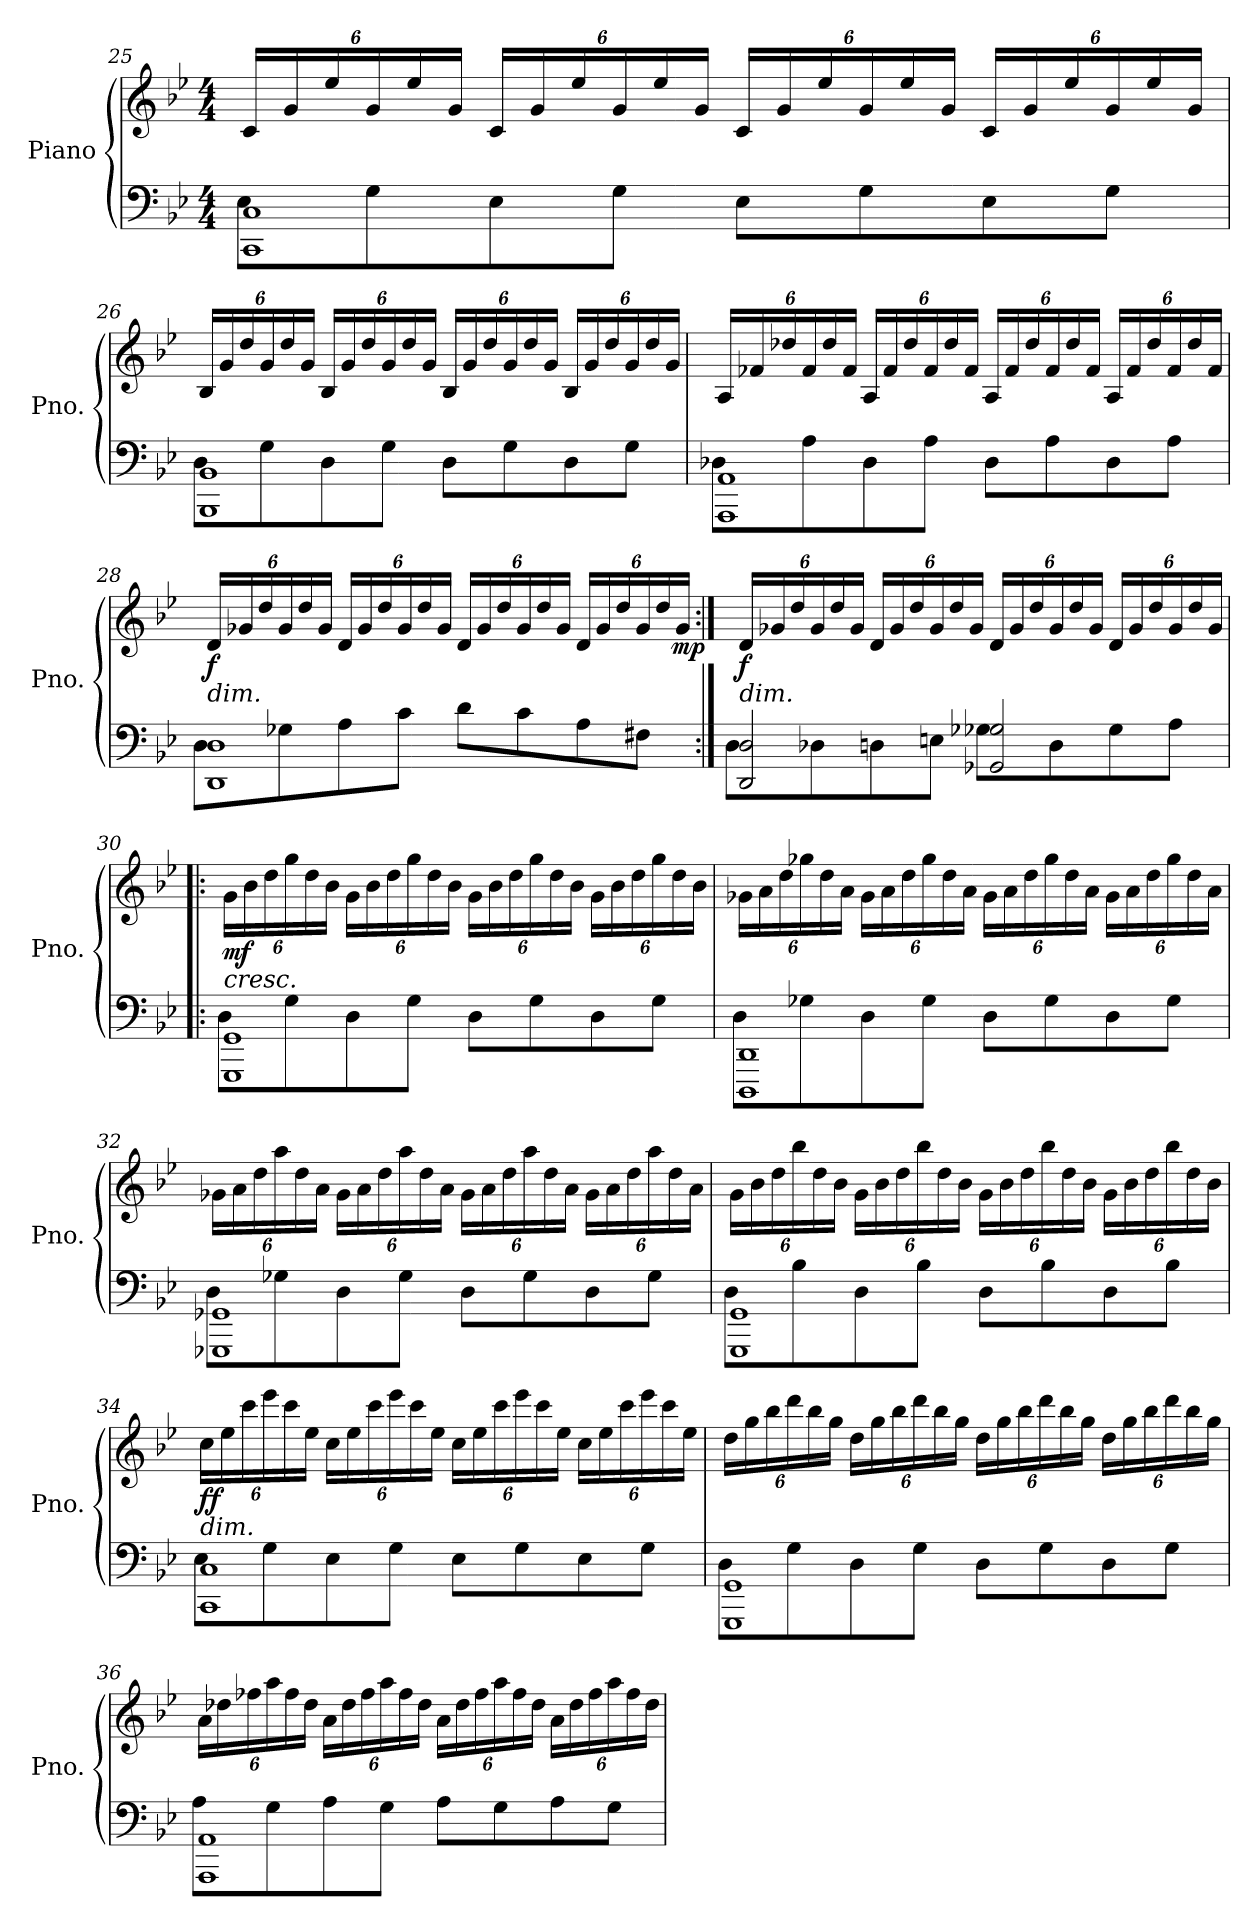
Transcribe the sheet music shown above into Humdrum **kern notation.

**kern	**kern	**dynam
*part1	*part1	*part1
*staff2	*staff1	*staff1/2
*I"Piano	*	*
*I'Pno.	*	*
!!LO:LB:g=z
*clefF4	*clefG2	*
*k[b-e-]	*k[b-e-]	*
*M4/4	*M4/4	*
=25	=25	=25
*^	*	*
*	*	*Xbrackettup	*
1CC 1C	8E-\L	24c/LL	.
.	.	24g/	.
.	.	24ee-/	.
.	8G\	24g/	.
.	.	24ee-/	.
.	.	24g/JJ	.
.	8E-\	24c/LL	.
.	.	24g/	.
.	.	24ee-/	.
.	8G\J	24g/	.
.	.	24ee-/	.
.	.	24g/JJ	.
.	8E-\L	24c/LL	.
.	.	24g/	.
.	.	24ee-/	.
.	8G\	24g/	.
.	.	24ee-/	.
.	.	24g/JJ	.
.	8E-\	24c/LL	.
.	.	24g/	.
.	.	24ee-/	.
.	8G\J	24g/	.
.	.	24ee-/	.
.	.	24g/JJ	.
=26	=26	=26	=26
1BBB- 1BB-	8D\L	24B-/LL	.
.	.	24g/	.
.	.	24dd/	.
.	8G\	24g/	.
.	.	24dd/	.
.	.	24g/JJ	.
.	8D\	24B-/LL	.
.	.	24g/	.
.	.	24dd/	.
.	8G\J	24g/	.
.	.	24dd/	.
.	.	24g/JJ	.
.	8D\L	24B-/LL	.
.	.	24g/	.
.	.	24dd/	.
.	8G\	24g/	.
.	.	24dd/	.
.	.	24g/JJ	.
.	8D\	24B-/LL	.
.	.	24g/	.
.	.	24dd/	.
.	8G\J	24g/	.
.	.	24dd/	.
.	.	24g/JJ	.
!!LO:LB:g=z
=27	=27	=27	=27
1AAA 1AA	8D-X\L	24A/LL	.
.	.	24f-X/	.
.	.	24dd-X/	.
.	8A\	24f-/	.
.	.	24dd-/	.
.	.	24f-/JJ	.
.	8D-\	24A/LL	.
.	.	24f-/	.
.	.	24dd-/	.
.	8A\J	24f-/	.
.	.	24dd-/	.
.	.	24f-/JJ	.
.	8D-\L	24A/LL	.
.	.	24f-/	.
.	.	24dd-/	.
.	8A\	24f-/	.
.	.	24dd-/	.
.	.	24f-/JJ	.
.	8D-\	24A/LL	.
.	.	24f-/	.
.	.	24dd-/	.
.	8A\J	24f-/	.
.	.	24dd-/	.
.	.	24f-/JJ	.
!!LO:LB:g=z
=28	=28	=28	=28
!	!	!LO:TX:b:i:t=dim.	!
!	!	!	!LO:DY:b
1DD 1D	8D\L	24d/LL	f
.	.	24g-X/	.
.	.	24dd/	.
.	8G-X\	24g-/	.
.	.	24dd/	.
.	.	24g-/JJ	.
.	8A\	24d/LL	.
.	.	24g-/	.
.	.	24dd/	.
.	8c\J	24g-/	.
.	.	24dd/	.
.	.	24g-/JJ	.
.	8d\L	24d/LL	.
.	.	24g-/	.
.	.	24dd/	.
.	8c\	24g-/	.
.	.	24dd/	.
.	.	24g-/JJ	.
.	8A\	24d/LL	.
.	.	24g-/	.
.	.	24dd/	.
.	8F#X\J	24g-/	.
.	.	24dd/	.
!	!	!	!LO:DY:b
.	.	24g-/JJ	mp
=29:|!	=29:|!	=29:|!	=29:|!
!	!	!LO:TX:b:i:t=dim.	!
!	!	!	!LO:DY:b
2DD/ 2D/	8D\L	24d/LL	f
.	.	24g-X/	.
.	.	24dd/	.
.	8D-X\	24g-/	.
.	.	24dd/	.
.	.	24g-/JJ	.
.	8Dn\	24d/LL	.
.	.	24g-/	.
.	.	24dd/	.
.	8En\J	24g-/	.
.	.	24dd/	.
.	.	24g-/JJ	.
2GG-X/ 2G-X/	8G-\L	24d/LL	.
.	.	24g-/	.
.	.	24dd/	.
.	8D\	24g-/	.
.	.	24dd/	.
.	.	24g-/JJ	.
.	8G-\	24d/LL	.
.	.	24g-/	.
.	.	24dd/	.
.	8A\J	24g-/	.
.	.	24dd/	.
.	.	24g-/JJ	.
!!LO:PB:g=z
=30!|:	=30!|:	=30!|:	=30!|:
!	!	!LO:TX:b:i:t=cresc.	!
!	!	!	!LO:DY:b
1GGG 1GG	8D\L	24g\LL	mf
.	.	24b-\	.
.	.	24dd\	.
.	8G\	24gg\	.
.	.	24dd\	.
.	.	24b-\JJ	.
.	8D\	24g\LL	.
.	.	24b-\	.
.	.	24dd\	.
.	8G\J	24gg\	.
.	.	24dd\	.
.	.	24b-\JJ	.
.	8D\L	24g\LL	.
.	.	24b-\	.
.	.	24dd\	.
.	8G\	24gg\	.
.	.	24dd\	.
.	.	24b-\JJ	.
.	8D\	24g\LL	.
.	.	24b-\	.
.	.	24dd\	.
.	8G\J	24gg\	.
.	.	24dd\	.
.	.	24b-\JJ	.
=31	=31	=31	=31
1DDD 1DD	8D\L	24g-X\LL	.
.	.	24a\	.
.	.	24dd\	.
.	8G-X\	24gg-X\	.
.	.	24dd\	.
.	.	24a\JJ	.
.	8D\	24g-\LL	.
.	.	24a\	.
.	.	24dd\	.
.	8G-\J	24gg-\	.
.	.	24dd\	.
.	.	24a\JJ	.
.	8D\L	24g-\LL	.
.	.	24a\	.
.	.	24dd\	.
.	8G-\	24gg-\	.
.	.	24dd\	.
.	.	24a\JJ	.
.	8D\	24g-\LL	.
.	.	24a\	.
.	.	24dd\	.
.	8G-\J	24gg-\	.
.	.	24dd\	.
.	.	24a\JJ	.
!!LO:LB:g=z
=32	=32	=32	=32
1GGG-X 1GG-X	8D\L	24g-X\LL	.
.	.	24a\	.
.	.	24dd\	.
.	8G-X\	24aa\	.
.	.	24dd\	.
.	.	24a\JJ	.
.	8D\	24g-\LL	.
.	.	24a\	.
.	.	24dd\	.
.	8G-\J	24aa\	.
.	.	24dd\	.
.	.	24a\JJ	.
.	8D\L	24g-\LL	.
.	.	24a\	.
.	.	24dd\	.
.	8G-\	24aa\	.
.	.	24dd\	.
.	.	24a\JJ	.
.	8D\	24g-\LL	.
.	.	24a\	.
.	.	24dd\	.
.	8G-\J	24aa\	.
.	.	24dd\	.
.	.	24a\JJ	.
=33	=33	=33	=33
1GGG 1GG	8D\L	24g\LL	.
.	.	24b-\	.
.	.	24dd\	.
.	8B-\	24bb-\	.
.	.	24dd\	.
.	.	24b-\JJ	.
.	8D\	24g\LL	.
.	.	24b-\	.
.	.	24dd\	.
.	8B-\J	24bb-\	.
.	.	24dd\	.
.	.	24b-\JJ	.
.	8D\L	24g\LL	.
.	.	24b-\	.
.	.	24dd\	.
.	8B-\	24bb-\	.
.	.	24dd\	.
.	.	24b-\JJ	.
.	8D\	24g\LL	.
.	.	24b-\	.
.	.	24dd\	.
.	8B-\J	24bb-\	.
.	.	24dd\	.
.	.	24b-\JJ	.
!!LO:LB:g=z
=34	=34	=34	=34
!	!	!LO:TX:b:i:t=dim.	!
!	!	!	!LO:DY:b
1CC 1C	8E-\L	24cc\LL	ff
.	.	24ee-\	.
.	.	24ccc\	.
.	8G\	24eee-\	.
.	.	24ccc\	.
.	.	24ee-\JJ	.
.	8E-\	24cc\LL	.
.	.	24ee-\	.
.	.	24ccc\	.
.	8G\J	24eee-\	.
.	.	24ccc\	.
.	.	24ee-\JJ	.
.	8E-\L	24cc\LL	.
.	.	24ee-\	.
.	.	24ccc\	.
.	8G\	24eee-\	.
.	.	24ccc\	.
.	.	24ee-\JJ	.
.	8E-\	24cc\LL	.
.	.	24ee-\	.
.	.	24ccc\	.
.	8G\J	24eee-\	.
.	.	24ccc\	.
.	.	24ee-\JJ	.
!!LO:LB:g=z
=35	=35	=35	=35
1GGG 1GG	8D\L	24dd\LL	.
.	.	24gg\	.
.	.	24bb-\	.
.	8G\	24ddd\	.
.	.	24bb-\	.
.	.	24gg\JJ	.
.	8D\	24dd\LL	.
.	.	24gg\	.
.	.	24bb-\	.
.	8G\J	24ddd\	.
.	.	24bb-\	.
.	.	24gg\JJ	.
.	8D\L	24dd\LL	.
.	.	24gg\	.
.	.	24bb-\	.
.	8G\	24ddd\	.
.	.	24bb-\	.
.	.	24gg\JJ	.
.	8D\	24dd\LL	.
.	.	24gg\	.
.	.	24bb-\	.
.	8G\J	24ddd\	.
.	.	24bb-\	.
.	.	24gg\JJ	.
!!LO:LB:g=z
=36	=36	=36	=36
1AAA 1AA	8A\L	24a\LL	.
.	.	24dd-X\	.
.	.	24ff-X\	.
.	8G\	24aa\	.
.	.	24ff-\	.
.	.	24dd-\JJ	.
.	8A\	24a\LL	.
.	.	24dd-\	.
.	.	24ff-\	.
.	8G\J	24aa\	.
.	.	24ff-\	.
.	.	24dd-\JJ	.
.	8A\L	24a\LL	.
.	.	24dd-\	.
.	.	24ff-\	.
.	8G\	24aa\	.
.	.	24ff-\	.
.	.	24dd-\JJ	.
.	8A\	24a\LL	.
.	.	24dd-\	.
.	.	24ff-\	.
.	8G\J	24aa\	.
.	.	24ff-\	.
.	.	24dd-\JJ	.
*v	*v	*	*
=	=	=
*-	*-	*-
